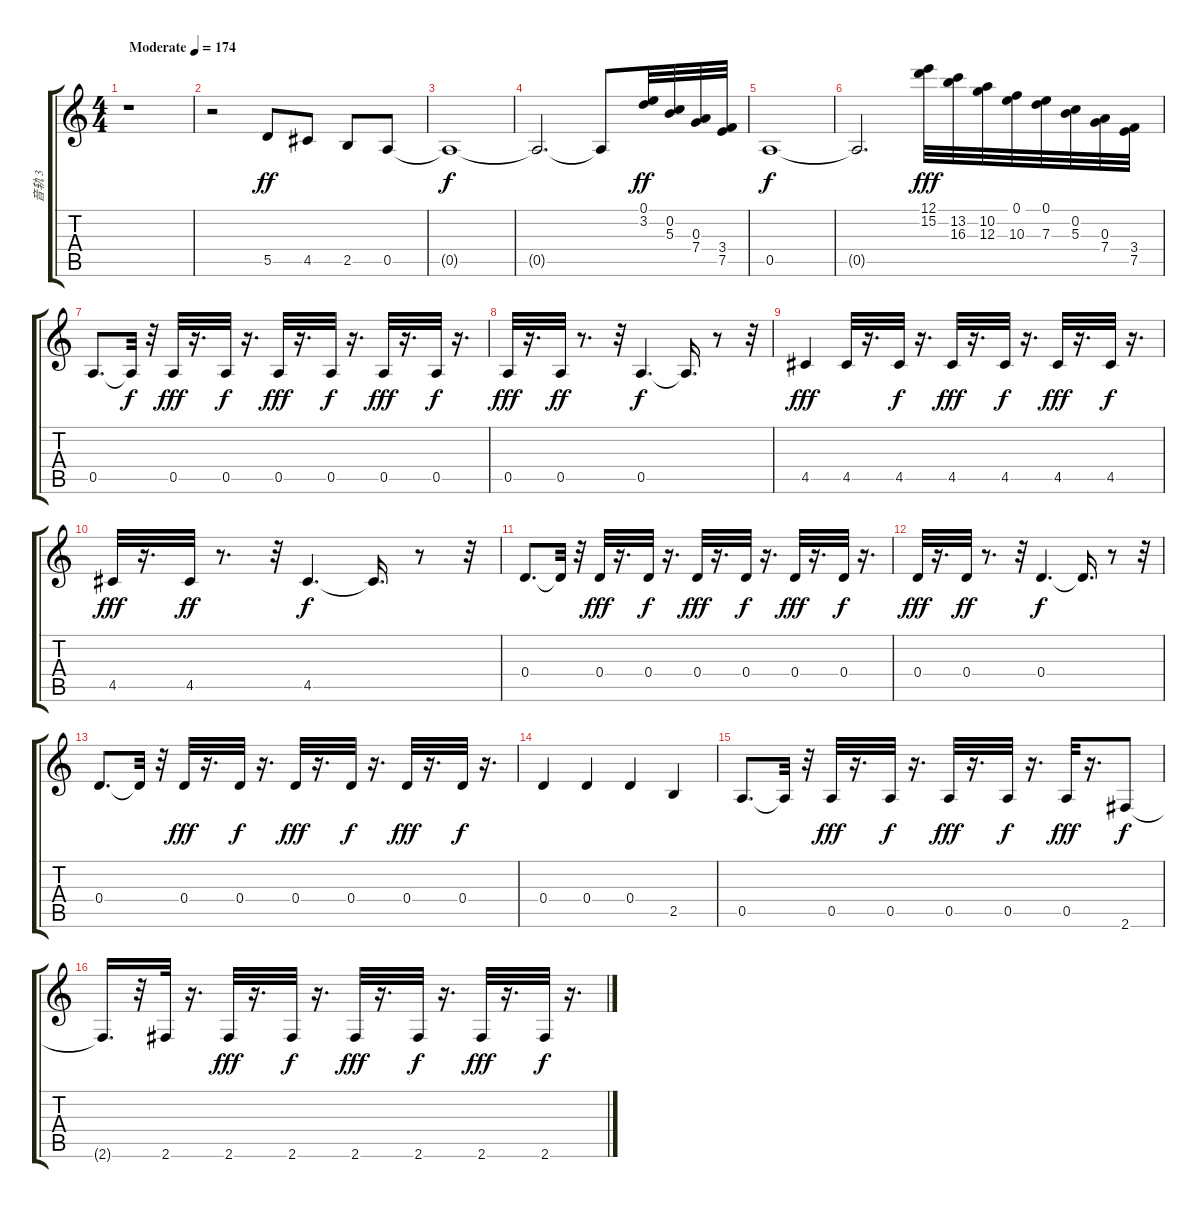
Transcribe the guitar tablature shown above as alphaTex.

\track ("音轨 3" "音轨 3") {instrument distortionguitar}
\staff {score tabs}
\tuning (E4 B3 G3 D3 A2 E2) {hide}
\ts (4 4)
\tempo (174 "Moderate")
\clef g2
\ks c
r.1{dy ff instrument distortionguitar} |
r.2 5.5.8 4.5.8 2.5.8 0.5.8 |
0.5{t}.1{dy f} |
0.5{t}.2{d} 0.5{t}.8 (0.1 3.2).32{dy ff} (0.2 5.3).32 (0.3 7.4).32 (3.4 7.5).32 |
0.5.1{dy f} |
0.5{t}.2{d} (12.1 15.2).32{dy fff} (13.2 16.3).32 (10.2 12.3).32 (0.1 10.3).32 (0.1 7.3).32 (0.2 5.3).32 (0.3 7.4).32 (3.4 7.5).32 |
0.5.8{d} 0.5{t}.32{dy f} r.32 0.5.32{dy fff} r.16{d} 0.5.32{dy f} r.16{d} 0.5.32{dy fff} r.16{d} 0.5.32{dy f} r.16{d} 0.5.32{dy fff} r.16{d} 0.5.32{dy f} r.16{d} |
0.5.32{dy fff} r.16{d} 0.5.32{dy ff} r.8{d} r.32 0.5.4{d dy f} 0.5{t}.16{d} r.8 r.32 |
4.5.4{dy fff} 4.5.32 r.16{d} 4.5.32{dy f} r.16{d} 4.5.32{dy fff} r.16{d} 4.5.32{dy f} r.16{d} 4.5.32{dy fff} r.16{d} 4.5.32{dy f} r.16{d} |
4.5.32{dy fff} r.16{d} 4.5.32{dy ff} r.8{d} r.32 4.5.4{d dy f} 4.5{t}.16{d} r.8 r.32 |
0.4.8{d} 0.4{t}.32 r.32 0.4.32{dy fff} r.16{d} 0.4.32{dy f} r.16{d} 0.4.32{dy fff} r.16{d} 0.4.32{dy f} r.16{d} 0.4.32{dy fff} r.16{d} 0.4.32{dy f} r.16{d} |
0.4.32{dy fff} r.16{d} 0.4.32{dy ff} r.8{d} r.32 0.4.4{d dy f} 0.4{t}.16{d} r.8 r.32 |
0.4.8{d} 0.4{t}.32 r.32 0.4.32{dy fff} r.16{d} 0.4.32{dy f} r.16{d} 0.4.32{dy fff} r.16{d} 0.4.32{dy f} r.16{d} 0.4.32{dy fff} r.16{d} 0.4.32{dy f} r.16{d} |
0.4.4 0.4.4 0.4.4 2.5.4 |
0.5.8{d} 0.5{t}.32 r.32 0.5.32{dy fff} r.16{d} 0.5.32{dy f} r.16{d} 0.5.32{dy fff} r.16{d} 0.5.32{dy f} r.16{d} 0.5.32{dy fff} r.16{d} 2.6.8{dy f} |
2.6{t}.16{d} r.32 2.6.32 r.16{d} 2.6.32{dy fff} r.16{d} 2.6.32{dy f} r.16{d} 2.6.32{dy fff} r.16{d} 2.6.32{dy f} r.16{d} 2.6.32{dy fff} r.16{d} 2.6.32{dy f} r.16{d}
